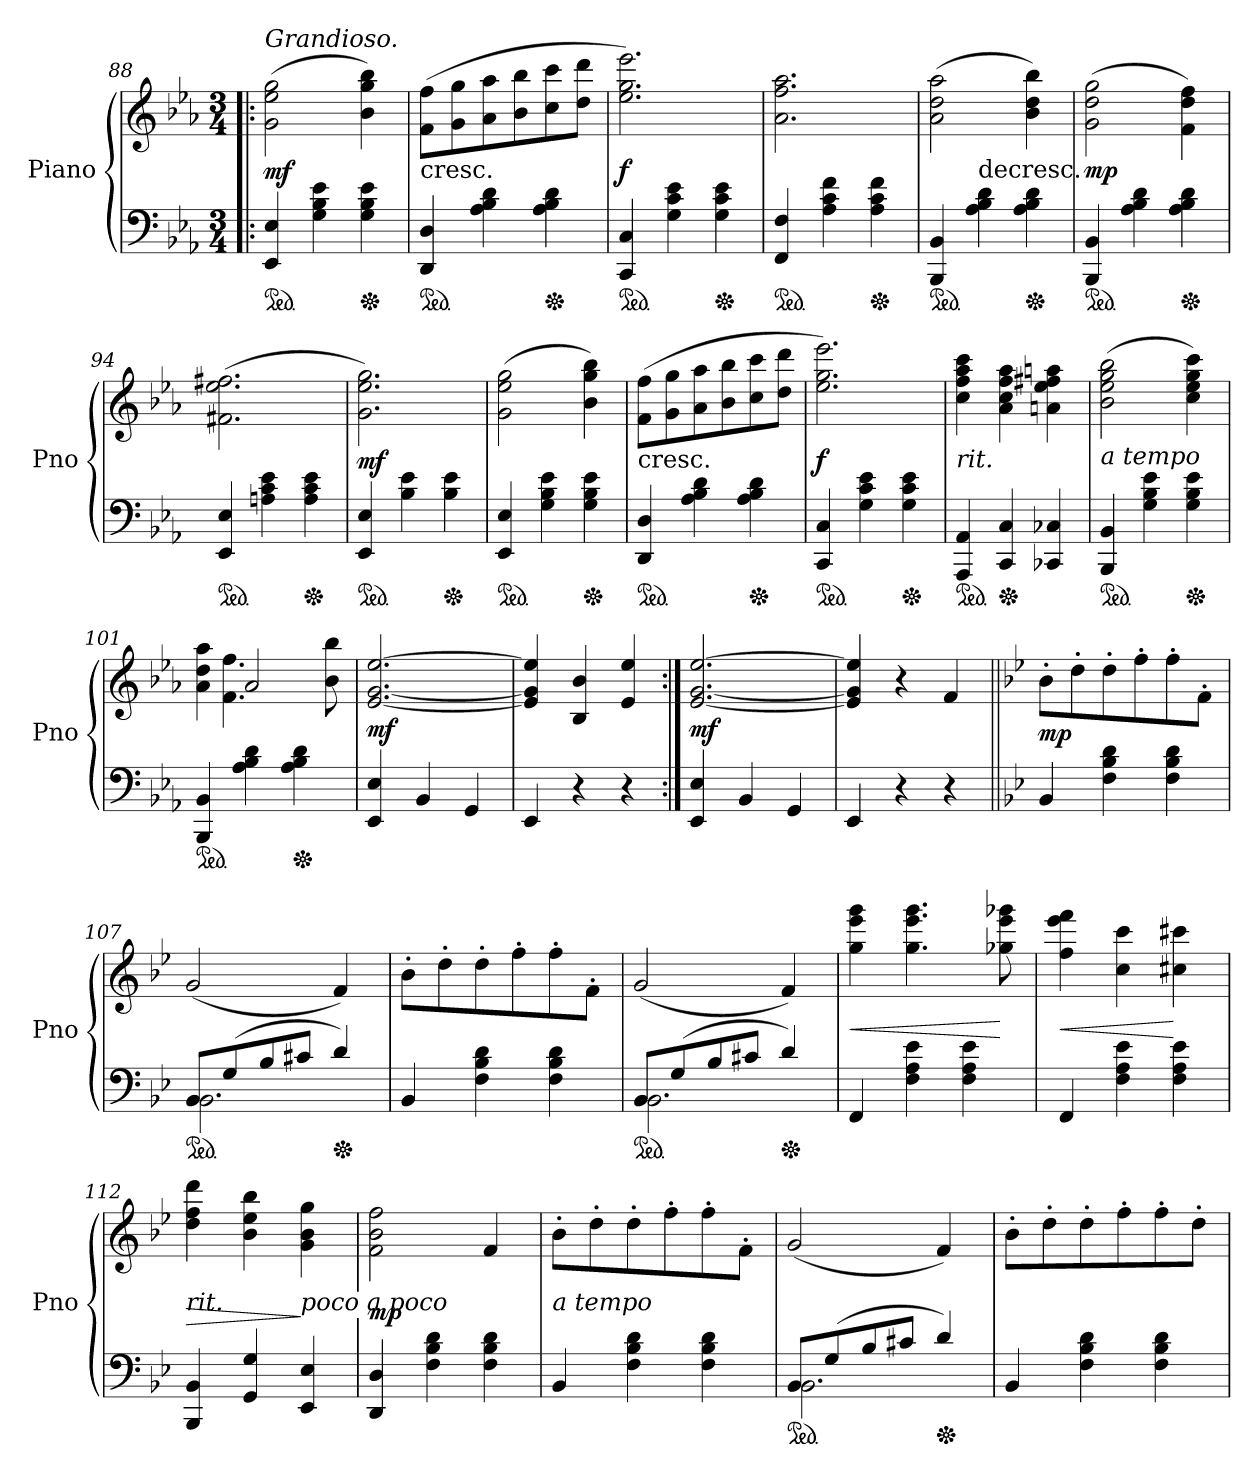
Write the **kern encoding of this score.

**kern	**kern	**dynam
*part1	*part1	*part1
*staff2	*staff1	*staff1/2
*I"Piano	*	*
*I'Pno	*	*
*clefF4	*clefG2	*
*k[b-e-a-]	*k[b-e-a-]	*
*M3/4	*M3/4	*
=88!|:	=88!|:	=88!|:
!	!LO:TX:a:i:t=Grandioso.	!
*ped	*	*
4EE- 4E-	(2g 2ee- 2gg	mf
4G 4B- 4e-	.	.
*Xped	*	*
4G 4B- 4e-	4b- 4gg 4bb-)	.
=89	=89	=89
!	!LO:TX:c:t=cresc.	!
*ped	*	*
4DD 4D	(8f 8ffL	.
.	8g 8gg	.
4A- 4B- 4d	8a- 8aa-	.
.	8b- 8bb-	.
*Xped	*	*
4A- 4B- 4d	8cc 8ccc	.
.	8dd 8dddJ	.
=90	=90	=90
*ped	*	*
4CC 4C	2.ee- 2.gg 2.eee-)	f
4G 4c 4e-	.	.
*Xped	*	*
4G 4c 4e-	.	.
=91	=91	=91
*ped	*	*
4FF 4F	2.a- 2.ff 2.aa-	.
4A- 4c 4f	.	.
*Xped	*	*
4A- 4c 4f	.	.
=92	=92	=92
*	*^	*
*ped	*	*	*
4BBB- 4BB-	(2a- 2dd 2aa-	4ryy	.
!	!	!LO:TX:c:t=decresc.	!
4A- 4B- 4d	.	2ryy	.
*Xped	*	*	*
4A- 4B- 4d	4b- 4dd 4bb-)	.	.
*	*v	*v	*
=93	=93	=93
*ped	*	*
4BBB- 4BB-	(2g 2dd 2gg	mp
4A- 4B- 4d	.	.
*Xped	*	*
4A- 4B- 4d	4f 4dd 4ff)	.
=94	=94	=94
*ped	*	*
4EE- 4E-	(2.f#X 2.ee- 2.ff#X	.
4An 4c 4e-	.	.
*Xped	*	*
4A 4c 4e-	.	.
=95	=95	=95
*ped	*	*
4EE- 4E-	2.g 2.ee- 2.gg)	mf
4B- 4e-	.	.
*Xped	*	*
4B- 4e-	.	.
=96	=96	=96
*ped	*	*
4EE- 4E-	(2g 2ee- 2gg	.
4G 4B- 4e-	.	.
*Xped	*	*
4G 4B- 4e-	4b- 4gg 4bb-)	.
=97	=97	=97
!	!LO:TX:c:t=cresc.	!
*ped	*	*
4DD 4D	(8f 8ffL	.
.	8g 8gg	.
4A- 4B- 4d	8a- 8aa-	.
.	8b- 8bb-	.
*Xped	*	*
4A- 4B- 4d	8cc 8ccc	.
.	8dd 8dddJ	.
=98	=98	=98
*ped	*	*
4CC 4C	2.ee- 2.gg 2.eee-)	f
4G 4c 4e-	.	.
*Xped	*	*
4G 4c 4e-	.	.
=99	=99	=99
!	!LO:TX:c:i:t=rit.	!
*ped	*	*
4AAA- 4AA-	4cc 4ff 4aa- 4ccc	.
*Xped	*	*
4CC 4C	4a- 4cc 4ff 4aa-	.
4CC-X 4C-X	4an 4ee- 4ff#X 4aan	.
=100	=100	=100
!	!LO:TX:c:i:t=a tempo	!
*ped	*	*
4BBB- 4BB-	(2b- 2ee- 2gg 2bb-	.
4G 4B- 4e-	.	.
*Xped	*	*
4G 4B- 4e-	4cc 4ee- 4gg 4ccc)	.
=101	=101	=101
*	*^	*
*ped	*	*	*
4BBB- 4BB-	4ryy	4a- 4dd 4aa-	.
4A- 4B- 4d	2a-	4.f 4.ff	.
*Xped	*	*	*
4A- 4B- 4d	.	.	.
.	.	8b- 8bb-	.
*	*v	*v	*
=102	=102	=102
4EE- 4E-	[2.e- [2.g [2.ee-	mf
4BB-	.	.
4GG	.	.
=103	=103	=103
4EE-	4e-] 4g] 4ee-]	.
4r	4B- 4b-	.
4r	4e- 4ee-	.
=104:|!	=104:|!	=104:|!
4EE- 4E-	[2.e- [2.g [2.ee-	mf
4BB-	.	.
4GG	.	.
=105	=105	=105
4EE-	4e-] 4g] 4ee-]	.
4r	4r	.
4r	4f	.
=106||	=106||	=106||
*k[b-e-]	*k[b-e-]	*
4BB-	8b-'L	mp
.	8dd'	.
4F 4B- 4d	8dd'	.
.	8ff'	.
4F 4B- 4d	8ff'	.
.	8f'J	.
=107	=107	=107
*^	*	*
*ped	*	*	*
8BB-L	2.BB-	(2g	.
(<8G	.	.	.
8B-	.	.	.
8c#XJ	.	.	.
*Xped	*	*	*
4d)	.	4f)	.
*v	*v	*	*
=108	=108	=108
4BB-	8b-'L	.
.	8dd'	.
4F 4B- 4d	8dd'	.
.	8ff'	.
4F 4B- 4d	8ff'	.
.	8f'J	.
=109	=109	=109
*^	*	*
*ped	*	*	*
8BB-L	2.BB-	(2g	.
(<8G	.	.	.
8B-	.	.	.
8c#XJ	.	.	.
*Xped	*	*	*
4d)	.	4f)	.
*v	*v	*	*
=110	=110	=110
4FF	4gg 4eee- 4ggg	<
4F 4A 4e-	4.gg 4.eee- 4.ggg	.
4F 4A 4e-	.	.
.	8gg-X 8eee- 8ggg-X	[
=111	=111	=111
4FF	4ff 4eee- 4fff	<
4F 4A 4e-	4cc 4ccc	.
4F 4A 4e-	4cc#X 4ccc#X	[
=112	=112	=112
!	!LO:TX:c:i:t=rit.	!
4BBB- 4BB-	4dd 4ff 4ddd	>
4GG 4G	4b- 4ee- 4bb-	.
!	!LO:TX:c:i:t=poco a poco	!
4EE- 4E-	4g 4b- 4gg	]
=113	=113	=113
4DD 4D	2f 2b- 2ff	mp
4F 4B- 4d	.	.
4F 4B- 4d	4f	.
=114	=114	=114
!	!LO:TX:c:i:t=a tempo	!
4BB-	8b-'L	.
.	8dd'	.
4F 4B- 4d	8dd'	.
.	8ff'	.
4F 4B- 4d	8ff'	.
.	8f'J	.
=115	=115	=115
*^	*	*
*ped	*	*	*
8BB-L	2.BB-	(2g	.
(<8G	.	.	.
8B-	.	.	.
8c#XJ	.	.	.
*Xped	*	*	*
4d)	.	4f)	.
*v	*v	*	*
=116	=116	=116
4BB-	8b-'L	.
.	8dd'	.
4F 4B- 4d	8dd'	.
.	8ff'	.
4F 4B- 4d	8ff'	.
.	8dd'J	.
=	=	=
*-	*-	*-
